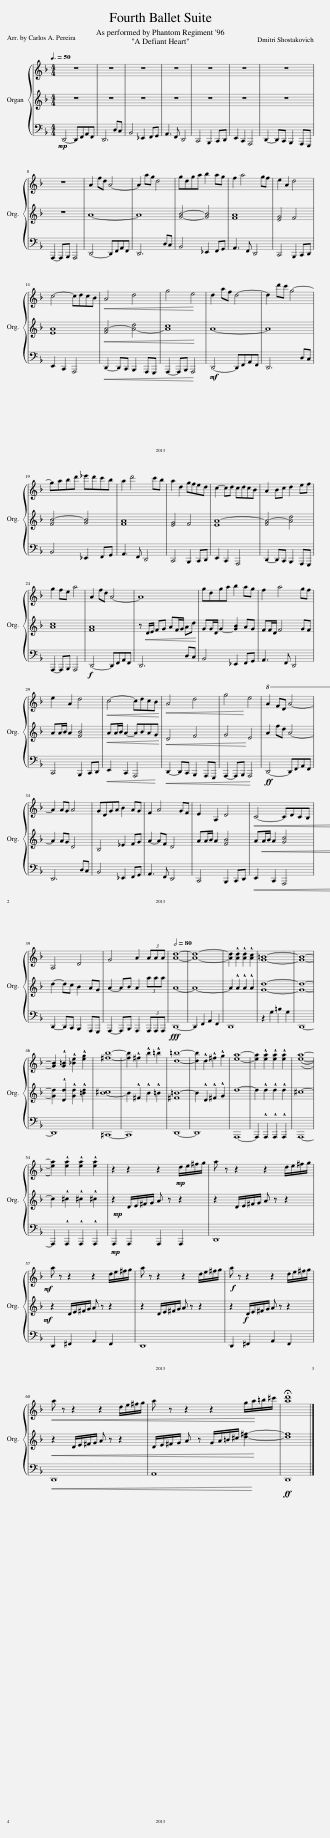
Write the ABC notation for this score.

X:1
%%score { 1 | 2 | 3 }
L:1/8
Q:3/8=50
M:4/4
I:linebreak $
K:F
V:1 treble
V:2 treble
V:3 bass
V:1
 z8 | z8 | z8 | z8 | z8 | %5
 z8 | z8 |$ z8 | A2 fd A4- | A2 ag d4 | %10
 gdga b2 ag | f2 a4 gf | e2 A2 d4 |$ c4- cdcB |!<(! A4 d4!<)! | %15
 g4 e4 | d2 af d4- | d2 d'c' g4- |$ gabd' _e'd'c'b | a2 d'4 c'b | %20
 a2 d2 gfed | c2- cd cdcB | A2 Bc d2 ef |$ g2 fe a4 | A2 fd A4- | %25
 A8 | gdga b2 ag | f2 a4 gf |$ e2 A2 d4 |!<(! c4- cdcB!<)! | %30
!<(! A4 d4!<)! | g4 e4 |!8va(! a2 fd a4-!8va)! |$ A2 AG A4 | GDGA B2 AG | %35
 F2 A4 GF | E2 A,2 D4 |!<(! C4- CDCB,!<)! |$ A,4 D4 | G4 A2 (3AAA | %40
[Q:1/2=80] [Ad]8- | [Ad]8- | [Ad]2 !^![Ad]2 !^![Ad]2 !^![Ac]2 | [G=B]8- | [GB]8- |$ %45
 [GB]2 !^![G=B]2 !^![_Be]2 !^![eg]2 | [^fb]8- | [fb]2 !^!^f2 !^!b2 !^!=b2 | [d=b]8- | [db]2 !^!d2 !^!^f2 !^!g2 | %50
 [ea]8- | [ea]2 !^![ea]2 !^![ea]2 !^![ea]2 | (([ea]8- |$ [ea]2)) !^![ea]2 !^![ea]2 !^![ea]2 | z2 z2 z2!mp! d/e/^f/g/ | %55
 a z z2 z2 d/e/^f/g/ |$!mf! a z z2 z2 d/e/^f/g/ | a z z2 z2 d/e/^f/g/ |!f! a z z2 z2 d/e/^f/g/ |$!<(! a z z2 z2 d/e/^f/g/!<)! | %60
 a z z2 z2 g/a/=b/^c'/ | !fermata![ad']8 |] %62
V:2
 z8 | z8 | z8 | z8 | z8 | %5
 z8 | z8 |$ z8 | A8- | A8 | %10
 [GB]4- [GB]4 | [FA]8 | [EG]4 F4 |$ [EA]8 |!<(! [FA-]4 [A-d]4!<)! | %15
 [Ac]8 | A8- | A8 |$ [FB-]4 [GB]4 | [FA]8 | %20
 [EG]4 F4 | [EA-]8 | [FA-]4 [Ad]4 |$ [Ac]8 | [FA]8 | %25
 z!<(! D/E/ FG AF/G/ Ad!<)! | GG/D/ G2- [GB]2 AG | FF/D/ F4 GF |$ AA/B/ A2 [FB]4 |!<(! AA/B/ A2- ABAG!<)! | %30
!<(! D4 F4!<)! | G4 E4 | A2 fd A4- |$ A2 AG D4 | B,4 _E2 FG | %35
 A2- AF D4 | AA/B/ A2 [FB]4 | A!<(!A/B/ A2 [Gc]4!<)! |$ d2- dc B2 AG | A2- AB A2 (3aaa | %40
 A8- | A8- | A2 !^!A2 !^!A2 !^!A2 | [Gd]8- | [Gd]8- |$ %45
 [Gd]2 !^![Dd]2 !^![Gd]2 !^![=Bd]2 | [B-^c]8 | B2 !^!^F2 !^!B2 !^!=B2 | [^F=B-]8 | B2 !^!D2 !^!^F2 !^!G2 | %50
 d8- | d2 !^!d2 !^!d2 !^!d2 | ^c8- |$ c2 !^!^c2 !^!^c2 !^!^c2 |!mp! z2 D/E/^F/G/ A z z2 | %55
 z2 D/E/^F/G/ A z z2 |$!mf! z2 D/E/^F/G/ A z z2 | z2 D/E/^F/G/ A z z2 | z2!f! D/E/^F/G/ A z z2 |$ z2 D/E/^F/G/ A z z2 | %60
 D/E/^F/G/ A z G/A/=B/^c/ [d^f]2- | [df]8 |] %62
V:3
!mp! D,,4- D,,F,,A,,F,, | D,,6 D,C, | B,,4 _E,,2 F,,G,, | A,,3 F,, D,,4 | C,,4 B,,,2 C,,D,, | %5
 E,,2 C,,2 A,,,4 | D,,2- D,,C,, B,,,2 A,,,G,,, |$ A,,,2- A,,,B,,, A,,,4 | D,,4- D,,F,,A,,F,, | D,,6 D,C, | %10
 B,,4 _E,,2 F,,G,, | A,,3 F,, D,,4 | C,,4 B,,,2 C,,D,, |$ E,,2 C,,2 A,,,4 |!<(! D,,2- D,,C,, B,,,2 A,,,G,,,!<)! | %15
 A,,,2- A,,,B,,, A,,,4 |!mf! D,,4- D,,F,,A,,F,, | D,,6 D,C, |$ B,,4 _E,,2 F,,G,, | A,,3 F,, D,,4 | %20
 C,,4 B,,,2 C,,D,, | E,,2 C,,2 A,,,4 | D,,2- D,,C,, B,,,2 A,,,G,,, |$ A,,,2- A,,,B,,, A,,,4 |!f! D,,4- D,,F,,A,,F,, | %25
 D,,6 D,C, | B,,4 _E,,2 F,,G,, | A,,3 F,, D,,4 |$ C,,4 B,,,2 C,,D,, |!<(! E,,2 C,,2 A,,,4!<)! | %30
!<(! D,,2- D,,C,, B,,,2 A,,,G,,,!<)! | A,,,2- A,,,B,,, A,,,4 |!ff! D,,4- D,,F,,A,,F,, |$ D,,6 D,C, | B,,4 _E,,2 F,,G,, | %35
 A,,3 F,, D,,4 | C,,4 B,,,2 C,,D,, |!<(! E,,2 C,,2 A,,,4!<)! |$ D,,2- D,,C,, B,,,2 A,,,G,,, | A,,,2- A,,,B,,, A,,,2 (3A,,,A,,,A,,, | %40
!fff! D,,8- | D,,2 F,,2 A,,2 F,,2 | D,,8 | z2 G,2 =B,2 G,2 | D,,8- |$ %45
 D,,8 | ^C,,8- | C,,8 | D,,8- | D,,8 | %50
 A,,,8- | A,,,2 !^!A,,,2 !^!A,,,2 !^!A,,,2 | A,,,8- |$ A,,,2 !^!A,,,2 !^!A,,,2 !^!A,,,2 |!mp! A,,,2 A,,,2 A,,,2 A,,,2 | %55
 D,,8 |$ D,,2 ^F,,2 A,,2 F,,2 | D,,8 | D,,2 ^F,,2 A,,2 F,,2 |$!<(!!<(! D,,8!<)!!<)! | %60
 A,,8 |!ff! D,,8 |] %62
